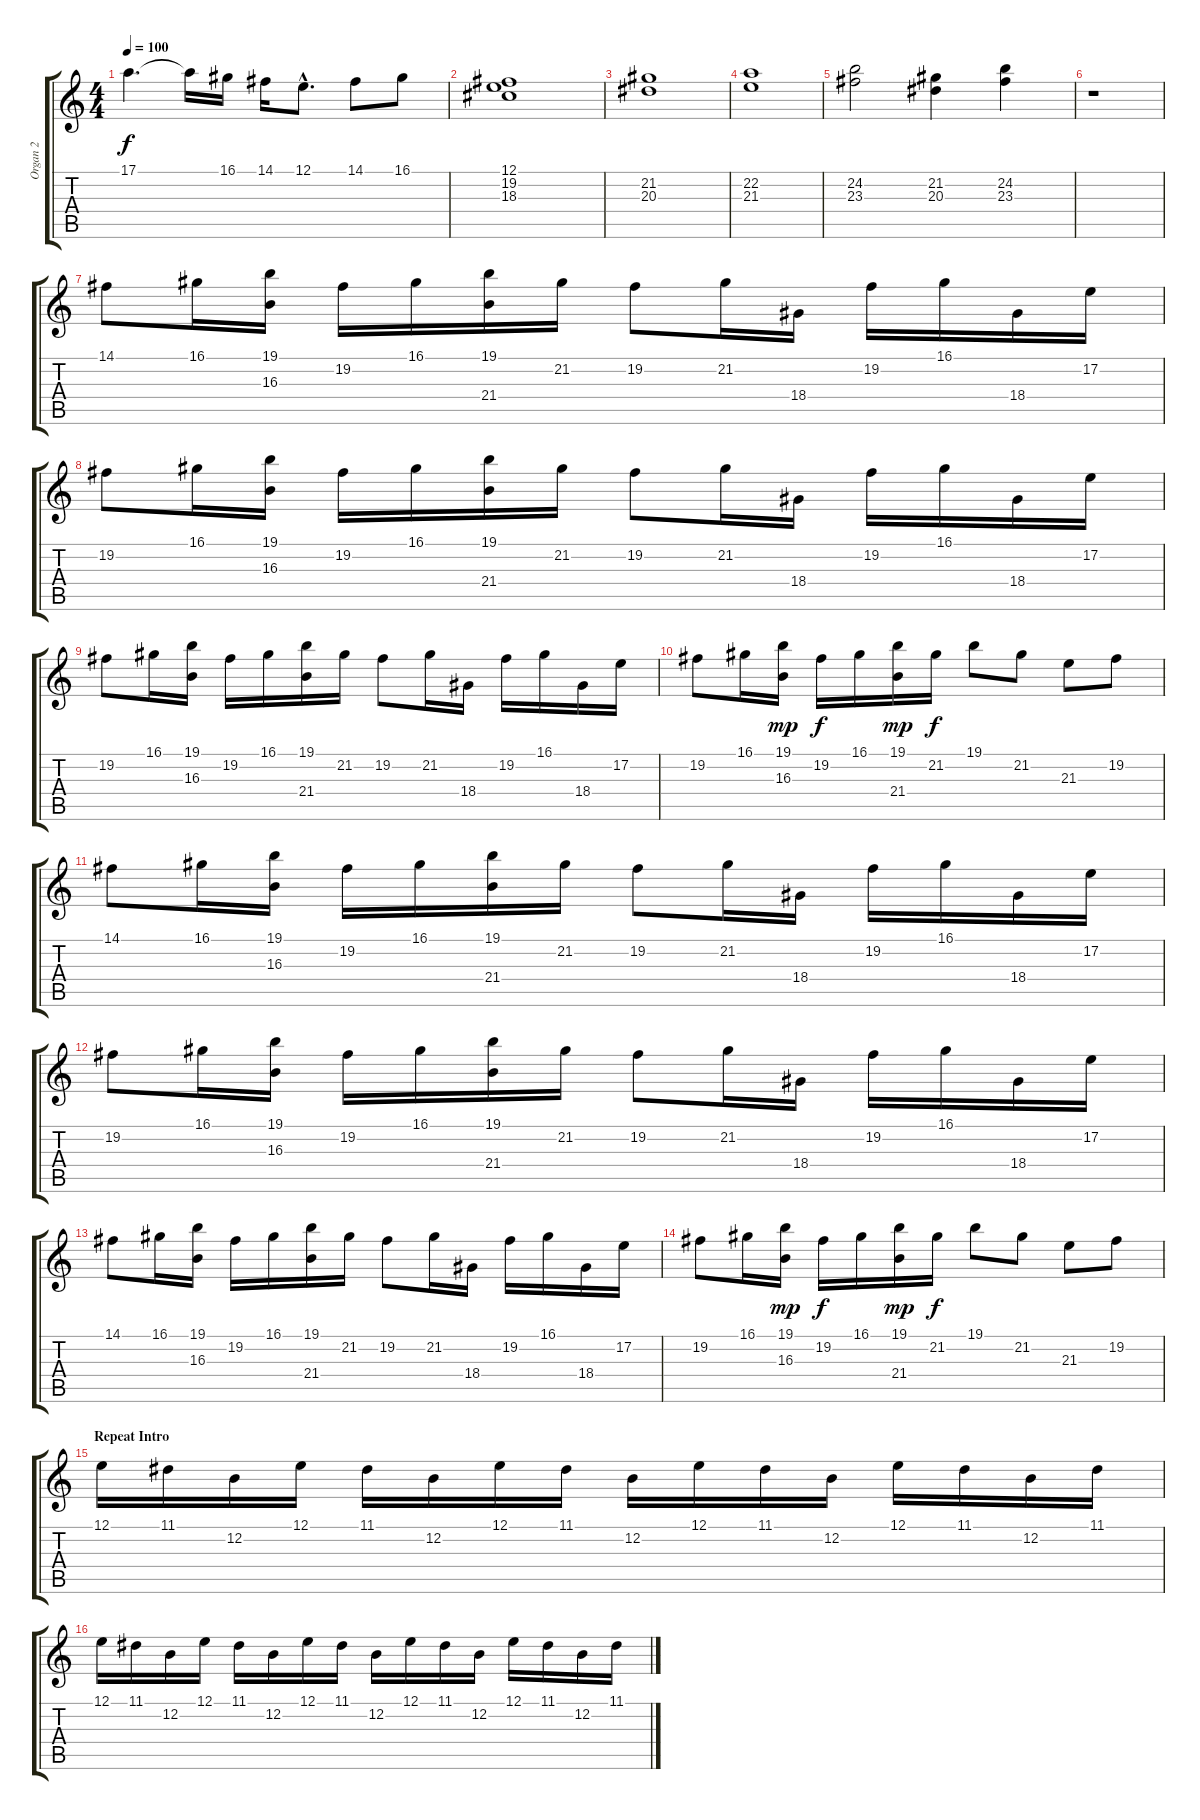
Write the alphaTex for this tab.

\track ("Organ 2" "Organ 2") {instrument fx5brightness}
\staff {score tabs}
\tuning (E4 B3 G3 D3 A2 E2) {hide}
\ts (4 4)
\tempo 100
\clef g2
\ks c
17.1.4{d dy f} 17.1{t}.16 16.1.16 14.1.16 12.1{hac}.8{d} 14.1.8 16.1.8 |
(12.1 19.2 18.3).1 |
(21.2 20.3).1 |
(22.2 21.3).1 |
(24.2 23.3).2 (21.2 20.3).4 (24.2 23.3).4 |
r.1 |
14.1.8 16.1.16 (19.1 16.3).16 19.2.16 16.1.16 (19.1 21.4).16 21.2.16 19.2.8 21.2.16 18.4.16 19.2.16 16.1.16 18.4.16 17.2.16 |
19.2.8 16.1.16 (19.1 16.3).16 19.2.16 16.1.16 (19.1 21.4).16 21.2.16 19.2.8 21.2.16 18.4.16 19.2.16 16.1.16 18.4.16 17.2.16 |
19.2.8 16.1.16 (19.1 16.3).16 19.2.16 16.1.16 (19.1 21.4).16 21.2.16 19.2.8 21.2.16 18.4.16 19.2.16 16.1.16 18.4.16 17.2.16 |
19.2.8 16.1.16 (19.1 16.3).16{dy mp} 19.2.16{dy f} 16.1.16 (19.1 21.4).16{dy mp} 21.2.16{dy f} 19.1.8 21.2.8 21.3.8 19.2.8 |
14.1.8 16.1.16 (19.1 16.3).16 19.2.16 16.1.16 (19.1 21.4).16 21.2.16 19.2.8 21.2.16 18.4.16 19.2.16 16.1.16 18.4.16 17.2.16 |
19.2.8 16.1.16 (19.1 16.3).16 19.2.16 16.1.16 (19.1 21.4).16 21.2.16 19.2.8 21.2.16 18.4.16 19.2.16 16.1.16 18.4.16 17.2.16 |
14.1.8 16.1.16 (19.1 16.3).16 19.2.16 16.1.16 (19.1 21.4).16 21.2.16 19.2.8 21.2.16 18.4.16 19.2.16 16.1.16 18.4.16 17.2.16 |
19.2.8 16.1.16 (19.1 16.3).16{dy mp} 19.2.16{dy f} 16.1.16 (19.1 21.4).16{dy mp} 21.2.16{dy f} 19.1.8 21.2.8 21.3.8 19.2.8 |
\section ("" "Repeat Intro")
12.1.16 11.1.16 12.2.16 12.1.16 11.1.16 12.2.16 12.1.16 11.1.16 12.2.16 12.1.16 11.1.16 12.2.16 12.1.16 11.1.16 12.2.16 11.1.16 |
12.1.16 11.1.16 12.2.16 12.1.16 11.1.16 12.2.16 12.1.16 11.1.16 12.2.16 12.1.16 11.1.16 12.2.16 12.1.16 11.1.16 12.2.16 11.1.16
